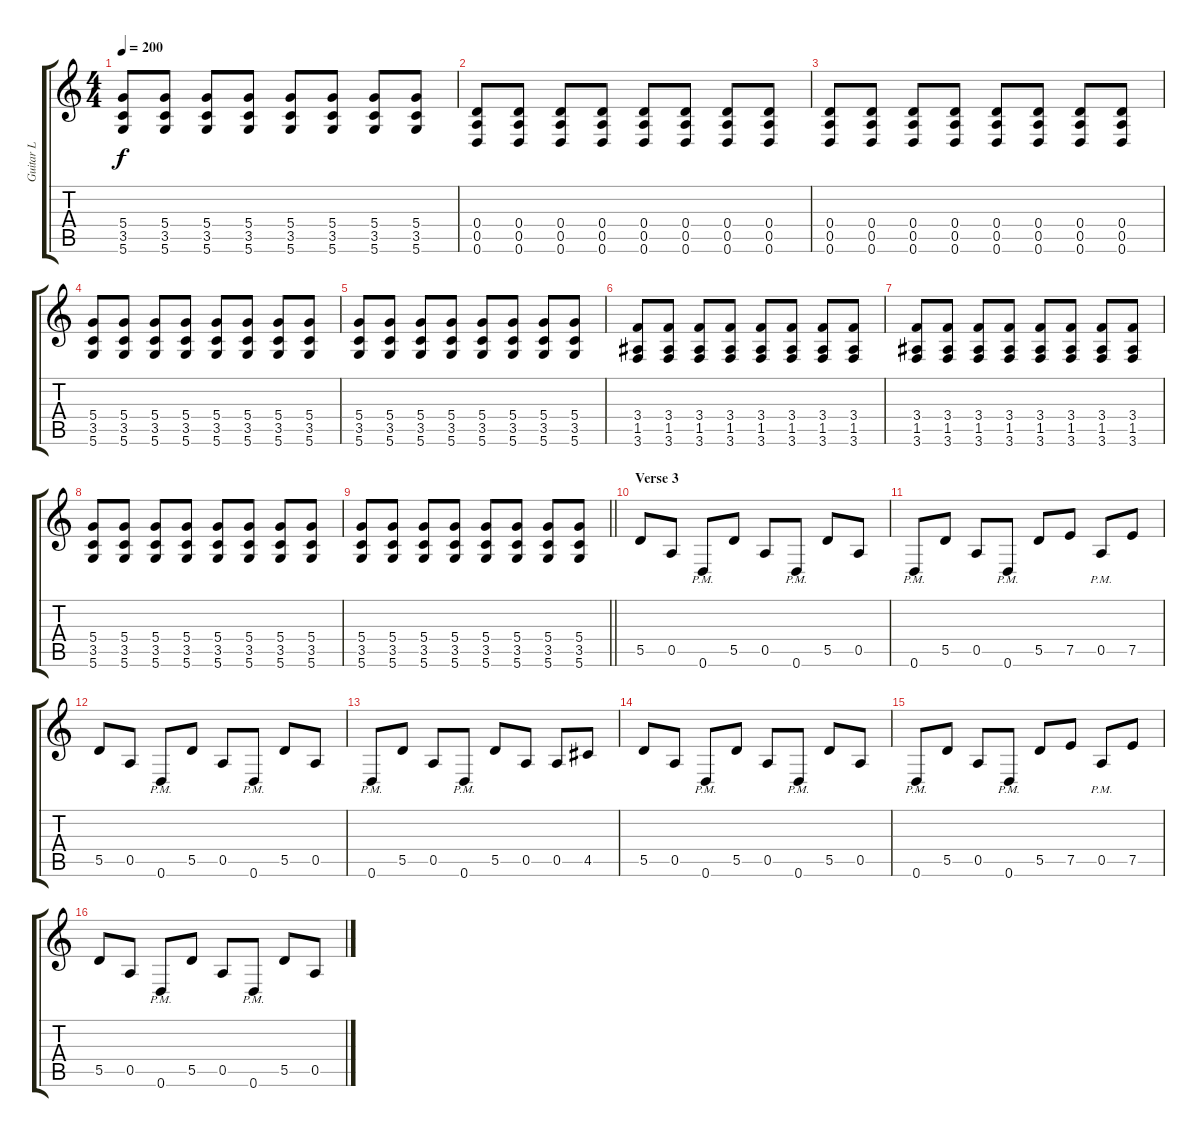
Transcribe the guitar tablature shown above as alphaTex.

\track ("Guitar L" "Guitar L") {instrument overdrivenguitar}
\staff {score tabs}
\tuning (E4 B3 G3 D3 A2 D2) {hide}
\ts (4 4)
\tempo 200
\clef g2
\ks c
(5.4 3.5 5.6).8{dy f} (5.4 3.5 5.6).8 (5.4 3.5 5.6).8 (5.4 3.5 5.6).8 (5.4 3.5 5.6).8 (5.4 3.5 5.6).8 (5.4 3.5 5.6).8 (5.4 3.5 5.6).8 |
(0.4 0.5 0.6).8 (0.4 0.5 0.6).8 (0.4 0.5 0.6).8 (0.4 0.5 0.6).8 (0.4 0.5 0.6).8 (0.4 0.5 0.6).8 (0.4 0.5 0.6).8 (0.4 0.5 0.6).8 |
(0.4 0.5 0.6).8 (0.4 0.5 0.6).8 (0.4 0.5 0.6).8 (0.4 0.5 0.6).8 (0.4 0.5 0.6).8 (0.4 0.5 0.6).8 (0.4 0.5 0.6).8 (0.4 0.5 0.6).8 |
(5.4 3.5 5.6).8 (5.4 3.5 5.6).8 (5.4 3.5 5.6).8 (5.4 3.5 5.6).8 (5.4 3.5 5.6).8 (5.4 3.5 5.6).8 (5.4 3.5 5.6).8 (5.4 3.5 5.6).8 |
(5.4 3.5 5.6).8 (5.4 3.5 5.6).8 (5.4 3.5 5.6).8 (5.4 3.5 5.6).8 (5.4 3.5 5.6).8 (5.4 3.5 5.6).8 (5.4 3.5 5.6).8 (5.4 3.5 5.6).8 |
(3.4 1.5 3.6).8 (3.4 1.5 3.6).8 (3.4 1.5 3.6).8 (3.4 1.5 3.6).8 (3.4 1.5 3.6).8 (3.4 1.5 3.6).8 (3.4 1.5 3.6).8 (3.4 1.5 3.6).8 |
(3.4 1.5 3.6).8 (3.4 1.5 3.6).8 (3.4 1.5 3.6).8 (3.4 1.5 3.6).8 (3.4 1.5 3.6).8 (3.4 1.5 3.6).8 (3.4 1.5 3.6).8 (3.4 1.5 3.6).8 |
(5.4 3.5 5.6).8 (5.4 3.5 5.6).8 (5.4 3.5 5.6).8 (5.4 3.5 5.6).8 (5.4 3.5 5.6).8 (5.4 3.5 5.6).8 (5.4 3.5 5.6).8 (5.4 3.5 5.6).8 |
\barLineRight lightlight
(5.4 3.5 5.6).8 (5.4 3.5 5.6).8 (5.4 3.5 5.6).8 (5.4 3.5 5.6).8 (5.4 3.5 5.6).8 (5.4 3.5 5.6).8 (5.4 3.5 5.6).8 (5.4 3.5 5.6).8 |
\section ("" "Verse 3")
5.5.8 0.5.8 0.6{pm}.8 5.5.8 0.5.8 0.6{pm}.8 5.5.8 0.5.8 |
0.6{pm}.8 5.5.8 0.5.8 0.6{pm}.8 5.5.8 7.5.8 0.5{pm}.8 7.5.8 |
5.5.8 0.5.8 0.6{pm}.8 5.5.8 0.5.8 0.6{pm}.8 5.5.8 0.5.8 |
0.6{pm}.8 5.5.8 0.5.8 0.6{pm}.8 5.5.8 0.5.8 0.5.8 4.5.8 |
5.5.8 0.5.8 0.6{pm}.8 5.5.8 0.5.8 0.6{pm}.8 5.5.8 0.5.8 |
0.6{pm}.8 5.5.8 0.5.8 0.6{pm}.8 5.5.8 7.5.8 0.5{pm}.8 7.5.8 |
5.5.8 0.5.8 0.6{pm}.8 5.5.8 0.5.8 0.6{pm}.8 5.5.8 0.5.8
